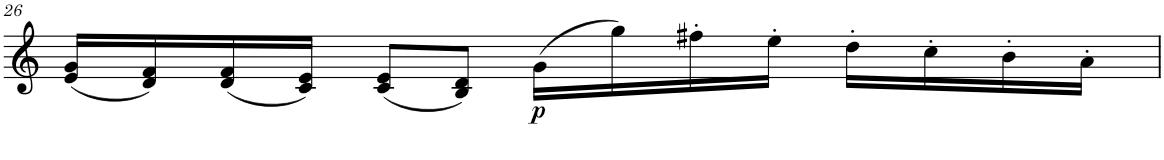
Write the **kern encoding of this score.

**kern	**dynam
*part1	*part1
*staff1	*staff1
*I"Violin	*
*I'Vln.	*
!!LO:PB:g=z
*clefG2	*
*k[]	*
*M4/4	*
*met(c)	*
=26	=26
(16e/ 16g/LL	.
16d/ 16f/)	.
(16d/ 16f/	.
16c/ 16e/JJ)	.
(8c/ 8e/L	.
8B/ 8d/J)	.
!	!LO:DY:b
(16g\LL	p
16gg\)	.
16ff#X'\	.
16ee'\JJ	.
16dd'\LL	.
16cc'\	.
16b'\	.
16a'\JJ	.
=	=
*-	*-
